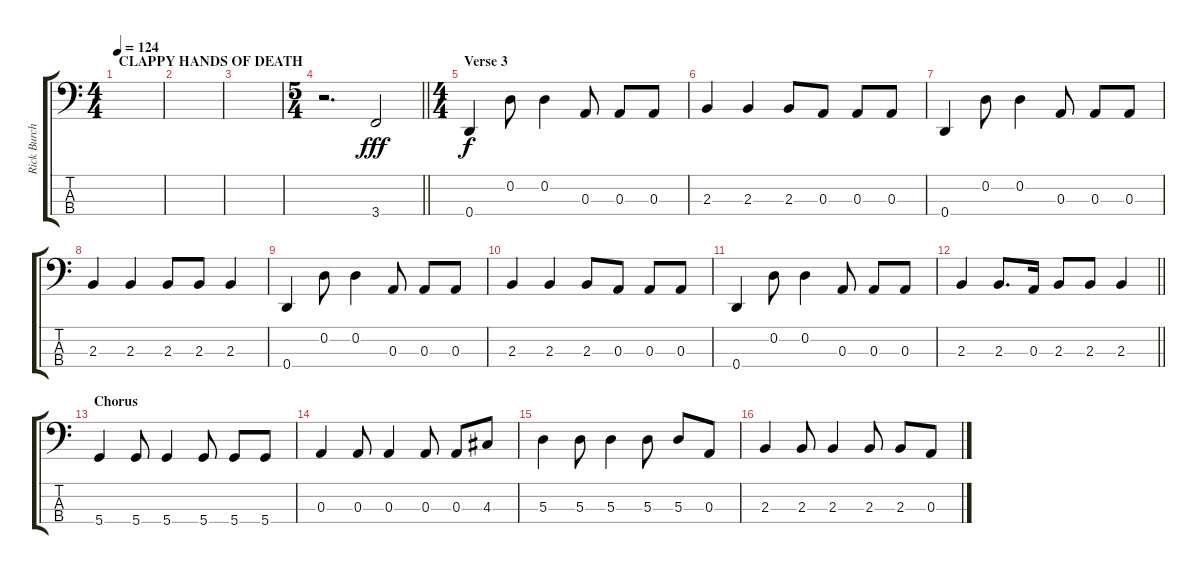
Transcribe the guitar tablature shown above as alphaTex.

\track ("Rick Burch - Bass" "Rick Burch") {instrument electricbassfinger}
\staff {score tabs}
\tuning (G2 D2 A1 D1) {hide}
\ts (4 4)
\section ("" "CLAPPY HANDS OF DEATH")
\tempo 124
\clef f4
\ks c
|
|
|
\ts (5 4)
\barLineRight lightlight
r.2{d} 3.4.2{dy fff} |
\ts (4 4)
\section ("" "Verse 3")
0.4.4{dy f} 0.2.8 0.2.4 0.3.8 0.3.8 0.3.8 |
2.3.4 2.3.4 2.3.8 0.3.8 0.3.8 0.3.8 |
0.4.4 0.2.8 0.2.4 0.3.8 0.3.8 0.3.8 |
2.3.4 2.3.4 2.3.8 2.3.8 2.3.4 |
0.4.4 0.2.8 0.2.4 0.3.8 0.3.8 0.3.8 |
2.3.4 2.3.4 2.3.8 0.3.8 0.3.8 0.3.8 |
0.4.4 0.2.8 0.2.4 0.3.8 0.3.8 0.3.8 |
\barLineRight lightlight
2.3.4 2.3.8{d} 0.3.16 2.3.8 2.3.8 2.3.4 |
\section ("" "Chorus")
5.4.4 5.4.8 5.4.4 5.4.8 5.4.8 5.4.8 |
0.3.4 0.3.8 0.3.4 0.3.8 0.3.8 4.3.8 |
5.3.4 5.3.8 5.3.4 5.3.8 5.3.8 0.3.8 |
2.3.4 2.3.8 2.3.4 2.3.8 2.3.8 0.3.8
